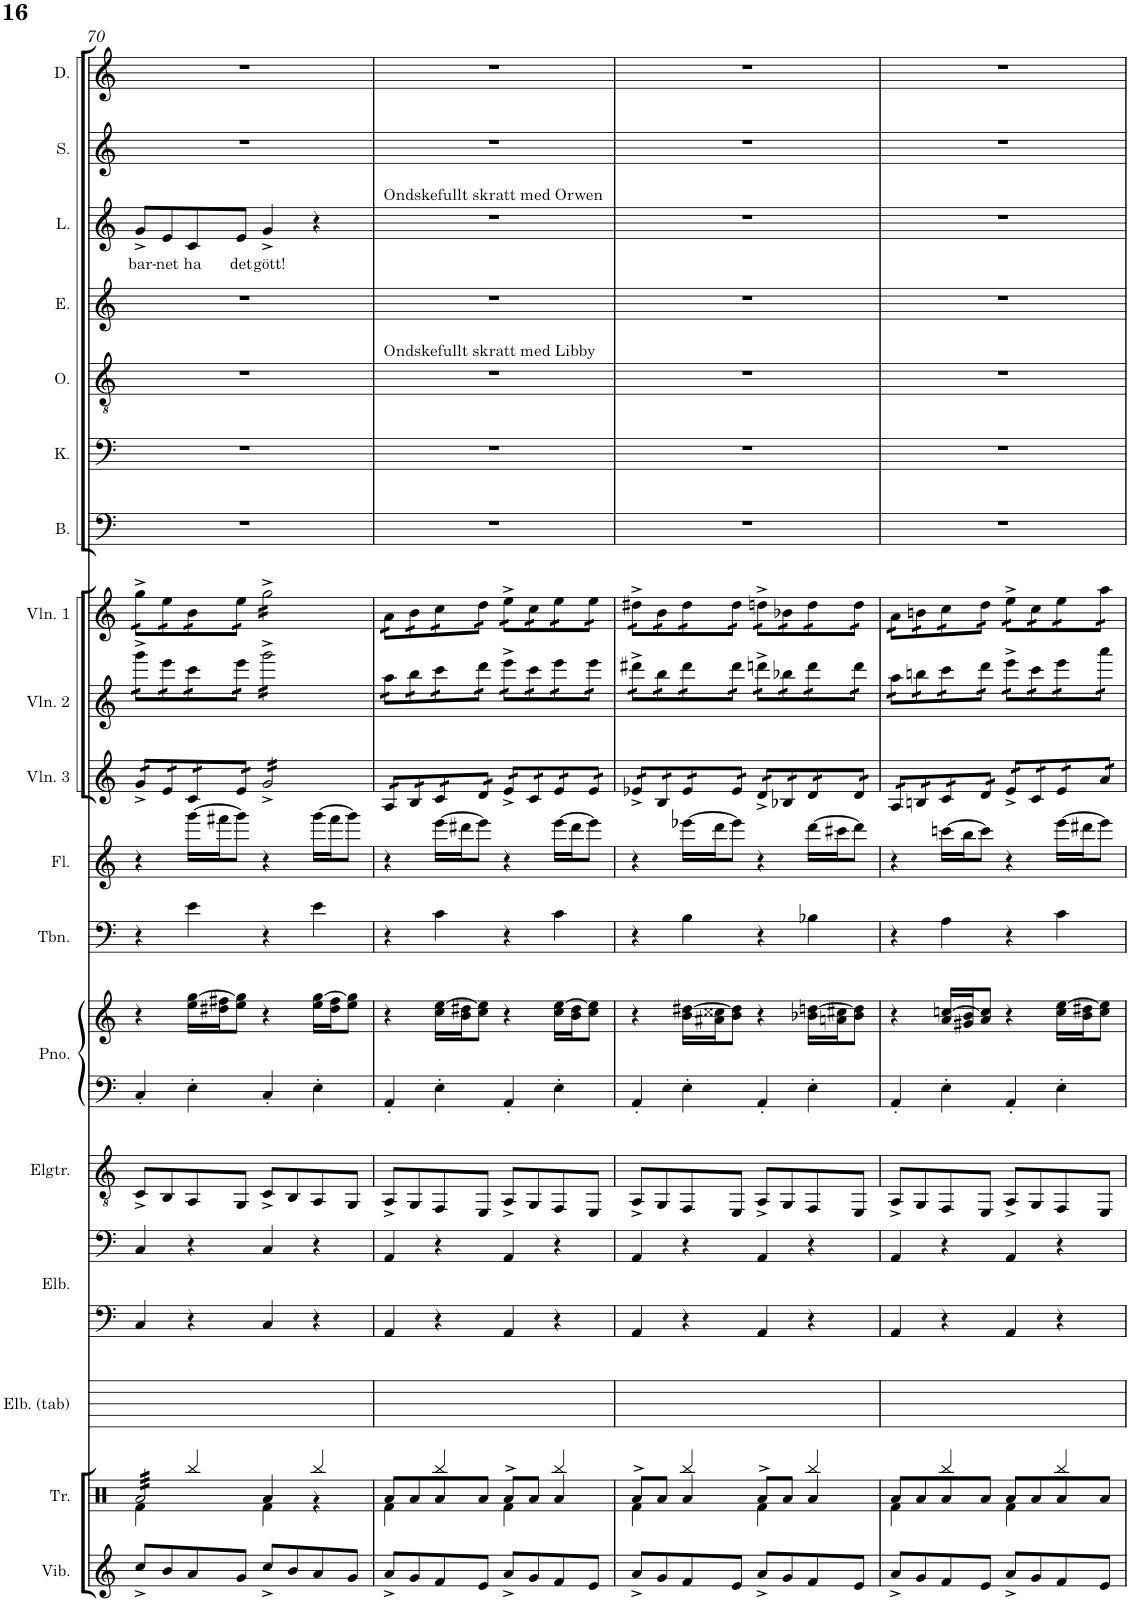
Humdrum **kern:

**kern	**kern	**kern	**kern	**kern	**kern	**kern	**kern	**kern	**kern	**kern	**kern	**text
*part10	*part9	*part9	*part8	*part7	*part7	*part6	*part5	*part4	*part3	*part2	*part1	*part1
*staff12	*staff11	*staff10	*staff9	*staff8	*staff7	*staff6	*staff5	*staff4	*staff3	*staff2	*staff1	*staff1
*I"Vibrafon	*I"Elbas	*	*I"Elgitarr	*I"Piano	*	*I"Trombon	*I"Tvärflöjt	*I"Violin 3	*I"Violin 2	*I"Violin 1	*I"Libby	*
*I'Vib.	*I'Elb.	*	*I'Elgtr.	*I'Pno.	*	*I'Tbn.	*	*I'Vln. 3	*I'Vln. 2	*I'Vln. 1	*I'L.	*
!!LO:PB:g=z
*clefG2	*clefF4	*clefF4	*clefGv2	*clefF4	*clefG2	*clefF4	*clefG2	*clefG2	*clefG2	*clefG2	*clefG2	*
*	*Trd7c12	*Trd7c12	*	*	*	*	*	*	*	*	*	*
*k[]	*k[]	*	*k[]	*k[]	*k[]	*k[]	*k[]	*k[]	*k[]	*k[]	*k[]	*
*M4/4	*M4/4	*M4/4	*M4/4	*M4/4	*M4/4	*M4/4	*M4/4	*M4/4	*M4/4	*M4/4	*M4/4	*
=70	=70	=70	=70	=70	=70	=70	=70	=70	=70	=70	=70	=70
!	!	!	!	!	!	!	!	!	!	!	!	!LO:LY:b
*	*	*	*	*	*	*	*	*tremolo	*	*	*	*
*	*	*	*	*	*	*	*	*	*tremolo	*	*	*
*	*	*	*	*	*	*	*	*	*	*tremolo	*	*
8cc^/L	4C/	4C/	8C^/L	4C'/	4r	4r	4r	16g^/LL	16ggg^\LL	16gg^\LL	8g^/L	bar-
.	.	.	.	.	.	.	.	16g^/	16ggg^\	16gg^\	.	.
!	!	!	!	!	!	!	!	!	!	!	!	!LO:LY:b
8b/	.	.	8BB/	.	.	.	.	16e/	16eee\	16ee\	8e/	-net
.	.	.	.	.	.	.	.	16e/	16eee\	16ee\	.	.
!	!	!	!	!	!	!	!	!	!	!	!	!LO:LY:b
8a/	4r	4r	8AA/	4E'\	16ee\ [16gg\LL	4e\	[16ggg\LL	16c/	16ccc\	16b\	8c/	ha
.	.	.	.	.	16dd#X\ 16ff#X\J	.	16fff#X\J	16c/	16ccc\	16b\	.	.
!	!	!	!	!	!	!	!	!	!	!	!	!LO:LY:b
8g/J	.	.	8GG/J	.	8ee\ 8gg\]J	.	8ggg\J]	16e/	16eee\	16ee\	8e/J	det
.	.	.	.	.	.	.	.	16e/JJ	16eee\JJ	16ee\JJ	.	.
!	!	!	!	!	!	!	!	!	!	!	!	!LO:LY:b
8cc^/L	4C/	4C/	8C^/L	4C'/	4r	4r	4r	16g^/LL	16ggg^\LL	16gg^\LL	4g^/	gött!
.	.	.	.	.	.	.	.	16g^/	16ggg^\	16gg^\	.	.
8b/	.	.	8BB/	.	.	.	.	16g^/	16ggg^\	16gg^\	.	.
.	.	.	.	.	.	.	.	16g^/	16ggg^\	16gg^\	.	.
8a/	4r	4r	8AA/	4E'\	16ee\ [16gg\LL	4e\	[16ggg\LL	16g^/	16ggg^\	16gg^\	4r	.
.	.	.	.	.	16dd#\ 16ff#\J	.	16fff#\J	16g^/	16ggg^\	16gg^\	.	.
8g/J	.	.	8GG/J	.	8ee\ 8gg\]J	.	8ggg\J]	16g^/	16ggg^\	16gg^\	.	.
.	.	.	.	.	.	.	.	16g^/JJ	16ggg^\JJ	16gg^\JJ	.	.
=71	=71	=71	=71	=71	=71	=71	=71	=71	=71	=71	=71	=71
!	!	!	!	!	!	!	!	!	!	!	!LO:TX:a:t=Ondskefullt skratt med Orwen	!
8a^/L	4AA/	4AA/	8AA^/L	4AA'/	4r	4r	4r	16A/LL	16aa\LL	16a\LL	1r	.
.	.	.	.	.	.	.	.	16A/	16aa\	16a\	.	.
8g/	.	.	8GG/	.	.	.	.	16B/	16bb\	16b\	.	.
.	.	.	.	.	.	.	.	16B/	16bb\	16b\	.	.
8f/	4r	4r	8FF/	4E'\	16cc\ [16ee\LL	4c\	[16eee\LL	16c/	16ccc\	16cc\	.	.
.	.	.	.	.	16b\ 16dd#X\J	.	16ddd#X\J	16c/	16ccc\	16cc\	.	.
8e/J	.	.	8EE/J	.	8cc\ 8ee\]J	.	8eee\J]	16d/	16ddd\	16dd\	.	.
.	.	.	.	.	.	.	.	16d/JJ	16ddd\JJ	16dd\JJ	.	.
8a^/L	4AA/	4AA/	8AA^/L	4AA'/	4r	4r	4r	16e^/LL	16eee^\LL	16ee^\LL	.	.
.	.	.	.	.	.	.	.	16e^/	16eee^\	16ee^\	.	.
8g/	.	.	8GG/	.	.	.	.	16c/	16ccc\	16cc\	.	.
.	.	.	.	.	.	.	.	16c/	16ccc\	16cc\	.	.
8f/	4r	4r	8FF/	4E'\	16cc\ [16ee\LL	4c\	[16eee\LL	16e/	16eee\	16ee\	.	.
.	.	.	.	.	16b\ 16dd#\J	.	16ddd#\J	16e/	16eee\	16ee\	.	.
8e/J	.	.	8EE/J	.	8cc\ 8ee\]J	.	8eee\J]	16e/	16eee\	16ee\	.	.
.	.	.	.	.	.	.	.	16e/JJ	16eee\JJ	16ee\JJ	.	.
=72	=72	=72	=72	=72	=72	=72	=72	=72	=72	=72	=72	=72
8a^/L	4AA/	4AA/	8AA^/L	4AA'/	4r	4r	4r	16e-X^/LL	16ddd#X^\LL	16dd#X^\LL	1r	.
.	.	.	.	.	.	.	.	16e-X^/	16ddd#X^\	16dd#X^\	.	.
8g/	.	.	8GG/	.	.	.	.	16B/	16bb\	16b\	.	.
.	.	.	.	.	.	.	.	16B/	16bb\	16b\	.	.
8f/	4r	4r	8FF/	4E'\	16b\ [16dd#X\LL	4B\	[16eee-X\LL	16e-/	16ddd#\	16dd#\	.	.
.	.	.	.	.	16a#X\ 16cc##X\J	.	16ddd\J	16e-/	16ddd#\	16dd#\	.	.
8e/J	.	.	8EE/J	.	8b\ 8dd#\]J	.	8eee-\J]	16e-/	16ddd#\	16dd#\	.	.
.	.	.	.	.	.	.	.	16e-/JJ	16ddd#\JJ	16dd#\JJ	.	.
8a^/L	4AA/	4AA/	8AA^/L	4AA'/	4r	4r	4r	16d^/LL	16dddn^\LL	16ddn^\LL	.	.
.	.	.	.	.	.	.	.	16d^/	16dddn^\	16ddn^\	.	.
8g/	.	.	8GG/	.	.	.	.	16B-X/	16bb-X\	16b-X\	.	.
.	.	.	.	.	.	.	.	16B-X/	16bb-X\	16b-X\	.	.
8f/	4r	4r	8FF/	4E'\	16b-X\ [16ddn\LL	4B-X\	[16ddd\LL	16d/	16ddd\	16dd\	.	.
.	.	.	.	.	16an\ 16cc#X\J	.	16ccc#X\J	16d/	16ddd\	16dd\	.	.
8e/J	.	.	8EE/J	.	8b-\ 8dd\]J	.	8ddd\J]	16d/	16ddd\	16dd\	.	.
.	.	.	.	.	.	.	.	16d/JJ	16ddd\JJ	16dd\JJ	.	.
=73	=73	=73	=73	=73	=73	=73	=73	=73	=73	=73	=73	=73
8a^/L	4AA/	4AA/	8AA^/L	4AA'/	4r	4r	4r	16A/LL	16aa\LL	16a\LL	1r	.
.	.	.	.	.	.	.	.	16A/	16aa\	16a\	.	.
8g/	.	.	8GG/	.	.	.	.	16Bn/	16bbn\	16bn\	.	.
.	.	.	.	.	.	.	.	16Bn/	16bbn\	16bn\	.	.
8f/	4r	4r	8FF/	4E'\	16a/ [16ccn/LL	4A\	[16cccn\LL	16c/	16ccc\	16cc\	.	.
.	.	.	.	.	16g#X/ 16b/J	.	16bb\J	16c/	16ccc\	16cc\	.	.
8e/J	.	.	8EE/J	.	8a/ 8cc/]J	.	8ccc\J]	16d/	16ddd\	16dd\	.	.
.	.	.	.	.	.	.	.	16d/JJ	16ddd\JJ	16dd\JJ	.	.
8a^/L	4AA/	4AA/	8AA^/L	4AA'/	4r	4r	4r	16e^/LL	16eee^\LL	16ee^\LL	.	.
.	.	.	.	.	.	.	.	16e^/	16eee^\	16ee^\	.	.
8g/	.	.	8GG/	.	.	.	.	16c/	16ccc\	16cc\	.	.
.	.	.	.	.	.	.	.	16c/	16ccc\	16cc\	.	.
8f/	4r	4r	8FF/	4E'\	16cc\ [16ee\LL	4c\	[16eee\LL	16e/	16eee\	16ee\	.	.
.	.	.	.	.	16b\ 16dd#X\J	.	16ddd#X\J	16e/	16eee\	16ee\	.	.
8e/J	.	.	8EE/J	.	8cc\ 8ee\]J	.	8eee\J]	16a/	16aaa\	16aa\	.	.
.	.	.	.	.	.	.	.	16a/JJ	16aaa\JJ	16aa\JJ	.	.
*	*	*	*	*	*	*	*	*	*	*Xtremolo	*	*
*	*	*	*	*	*	*	*	*	*Xtremolo	*	*	*
*	*	*	*	*	*	*	*	*Xtremolo	*	*	*	*
=	=	=	=	=	=	=	=	=	=	=	=	=
*-	*-	*-	*-	*-	*-	*-	*-	*-	*-	*-	*-	*-
